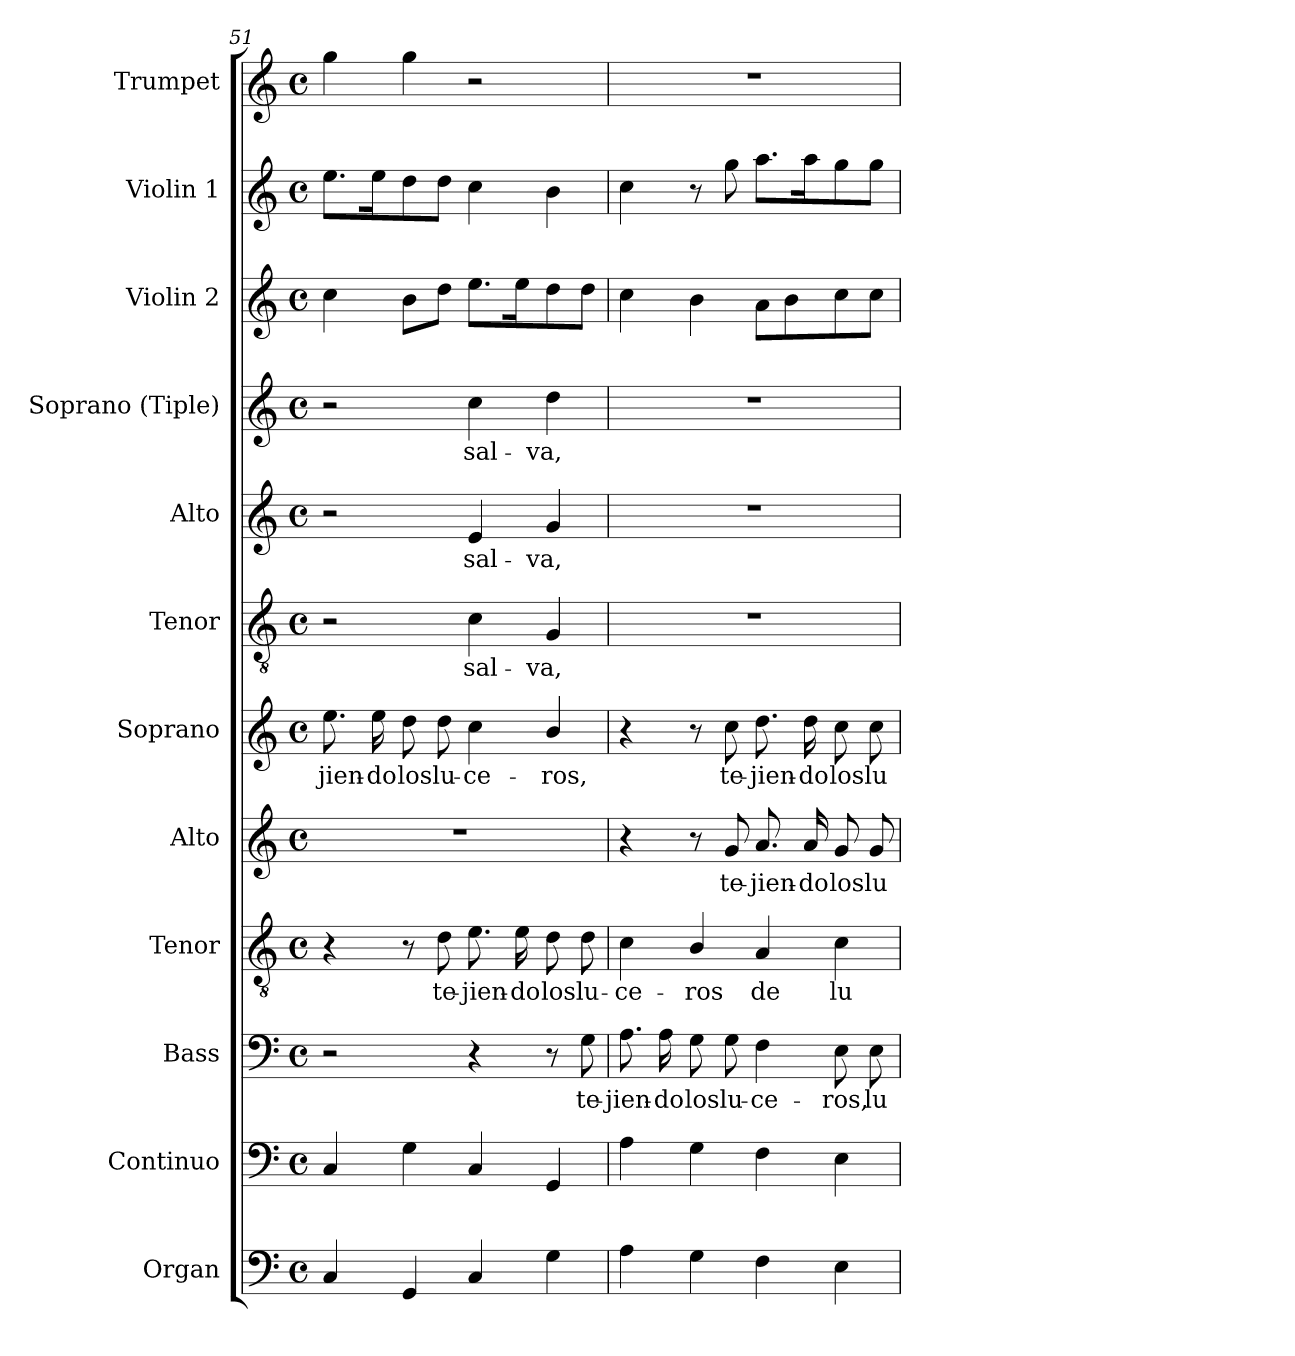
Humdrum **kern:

**kern	**kern	**kern	**text	**kern	**text	**kern	**text	**kern	**text	**kern	**text	**kern	**text	**kern	**text	**kern	**kern	**kern
*part12	*part11	*part10	*part10	*part9	*part9	*part8	*part8	*part7	*part7	*part6	*part6	*part5	*part5	*part4	*part4	*part3	*part2	*part1
*staff12	*staff11	*staff10	*staff10	*staff9	*staff9	*staff8	*staff8	*staff7	*staff7	*staff6	*staff6	*staff5	*staff5	*staff4	*staff4	*staff3	*staff2	*staff1
*I"Organ	*I"Continuo	*I"Bass	*	*I"Tenor	*	*I"Alto	*	*I"Soprano	*	*I"Tenor	*	*I"Alto	*	*I"Soprano (Tiple)	*	*I"Violin 2	*I"Violin 1	*I"Trumpet
*I'Org.	*I'Cont.	*I'B.	*	*I'T.	*	*I'A.	*	*I'S.	*	*I'T.	*	*I'A.	*	*I'S.	*	*I'Vln. 2	*I'Vln. 1	*I'Tpt.
*clefF4	*clefF4	*clefF4	*	*clefGv2	*	*clefG2	*	*clefG2	*	*clefGv2	*	*clefG2	*	*clefG2	*	*clefG2	*clefG2	*clefG2
*	*	*	*	*ITrd7c12	*	*	*	*	*	*ITrd7c12	*	*	*	*	*	*	*	*
*k[]	*k[]	*k[]	*	*k[]	*	*k[]	*	*k[]	*	*k[]	*	*k[]	*	*k[]	*	*k[]	*k[]	*k[]
*C:	*C:	*C:	*	*C:	*	*C:	*	*C:	*	*C:	*	*C:	*	*C:	*	*C:	*C:	*C:
*M4/4	*M4/4	*M4/4	*	*M4/4	*	*M4/4	*	*M4/4	*	*M4/4	*	*M4/4	*	*M4/4	*	*M4/4	*M4/4	*M4/4
*met(c)	*met(c)	*met(c)	*	*met(c)	*	*met(c)	*	*met(c)	*	*met(c)	*	*met(c)	*	*met(c)	*	*met(c)	*met(c)	*met(c)
=51	=51	=51	=51	=51	=51	=51	=51	=51	=51	=51	=51	=51	=51	=51	=51	=51	=51	=51
!	!	!	!	!	!	!	!	!	!LO:LY:b:color=#000000	!	!	!	!	!	!	!	!	!
4Ci/	4Ci/	2r	.	4r	.	1r	.	8.eei\	-jien-	2r	.	2r	.	2r	.	4cci\	8.eei\L	4ggi\
!	!	!	!	!	!	!	!	!	!LO:LY:b:color=#000000	!	!	!	!	!	!	!	!	!
.	.	.	.	.	.	.	.	16eei\	-do	.	.	.	.	.	.	.	16eei\k	.
!	!	!	!	!	!	!	!	!	!LO:LY:b:color=#000000	!	!	!	!	!	!	!	!	!
4GGi/	4Gi\	.	.	8r	.	.	.	8ddi\	los	.	.	.	.	.	.	8bi\L	8ddi\	4ggi\
!	!	!	!	!	!LO:LY:b:color=#000000	!	!	!	!	!	!	!	!	!	!	!	!	!
!	!	!	!	!	!	!	!	!	!LO:LY:b:color=#000000	!	!	!	!	!	!	!	!	!
.	.	.	.	8Di\	te-	.	.	8ddi\	lu-	.	.	.	.	.	.	8ddi\J	8ddi\J	.
!	!	!	!	!	!LO:LY:b:color=#000000	!	!	!	!	!	!	!	!	!	!	!	!	!
!	!	!	!	!	!	!	!	!	!LO:LY:b:color=#000000	!	!	!	!	!	!	!	!	!
!	!	!	!	!	!	!	!	!	!	!	!LO:LY:b:color=#000000	!	!	!	!	!	!	!
!	!	!	!	!	!	!	!	!	!	!	!	!	!LO:LY:b:color=#000000	!	!	!	!	!
!	!	!	!	!	!	!	!	!	!	!	!	!	!	!	!LO:LY:b:color=#000000	!	!	!
4Ci/	4Ci/	4r	.	8.Ei\	-jien-	.	.	4cci\	-ce-	4Ci\	sal-	4ei/	sal-	4cci\	sal-	8.eei\L	4cci\	2r
!	!	!	!	!	!LO:LY:b:color=#000000	!	!	!	!	!	!	!	!	!	!	!	!	!
.	.	.	.	16Ei\	-do	.	.	.	.	.	.	.	.	.	.	16eei\k	.	.
!	!	!	!	!	!LO:LY:b:color=#000000	!	!	!	!	!	!	!	!	!	!	!	!	!
!	!	!	!	!	!	!	!	!	!LO:LY:b:color=#000000	!	!	!	!	!	!	!	!	!
!	!	!	!	!	!	!	!	!	!	!	!LO:LY:b:color=#000000	!	!	!	!	!	!	!
!	!	!	!	!	!	!	!	!	!	!	!	!	!LO:LY:b:color=#000000	!	!	!	!	!
!	!	!	!	!	!	!	!	!	!	!	!	!	!	!	!LO:LY:b:color=#000000	!	!	!
4Gi\	4GGi/	8r	.	8Di\	los	.	.	4bi/	-ros,	4GGi/	-va,	4gi/	-va,	4ddi\	-va,	8ddi\	4bi\	.
!	!	!	!LO:LY:b:color=#000000	!	!	!	!	!	!	!	!	!	!	!	!	!	!	!
!	!	!	!	!	!LO:LY:b:color=#000000	!	!	!	!	!	!	!	!	!	!	!	!	!
.	.	8Gi\	te-	8Di\	lu-	.	.	.	.	.	.	.	.	.	.	8ddi\J	.	.
!!LO:PB:g=z
=52	=52	=52	=52	=52	=52	=52	=52	=52	=52	=52	=52	=52	=52	=52	=52	=52	=52	=52
!	!	!	!LO:LY:b:color=#000000	!	!	!	!	!	!	!	!	!	!	!	!	!	!	!
!	!	!	!	!	!LO:LY:b:color=#000000	!	!	!	!	!	!	!	!	!	!	!	!	!
4Ai\	4Ai\	8.Ai\	-jien-	4Ci\	-ce-	4r	.	4r	.	1r	.	1r	.	1r	.	4cci\	4cci\	1r
!	!	!	!LO:LY:b:color=#000000	!	!	!	!	!	!	!	!	!	!	!	!	!	!	!
.	.	16Ai\	-do	.	.	.	.	.	.	.	.	.	.	.	.	.	.	.
!	!	!	!LO:LY:b:color=#000000	!	!	!	!	!	!	!	!	!	!	!	!	!	!	!
!	!	!	!	!	!LO:LY:b:color=#000000	!	!	!	!	!	!	!	!	!	!	!	!	!
4Gi\	4Gi\	8Gi\	los	4BBi/	-ros	8r	.	8r	.	.	.	.	.	.	.	4bi\	8r	.
!	!	!	!LO:LY:b:color=#000000	!	!	!	!	!	!	!	!	!	!	!	!	!	!	!
!	!	!	!	!	!	!	!LO:LY:b:color=#000000	!	!	!	!	!	!	!	!	!	!	!
!	!	!	!	!	!	!	!	!	!LO:LY:b:color=#000000	!	!	!	!	!	!	!	!	!
.	.	8Gi\	lu-	.	.	8gi/	te-	8cci\	te-	.	.	.	.	.	.	.	8ggi\	.
!	!	!	!LO:LY:b:color=#000000	!	!	!	!	!	!	!	!	!	!	!	!	!	!	!
!	!	!	!	!	!LO:LY:b:color=#000000	!	!	!	!	!	!	!	!	!	!	!	!	!
!	!	!	!	!	!	!	!LO:LY:b:color=#000000	!	!	!	!	!	!	!	!	!	!	!
!	!	!	!	!	!	!	!	!	!LO:LY:b:color=#000000	!	!	!	!	!	!	!	!	!
4Fi\	4Fi\	4Fi\	-ce-	4AAi/	de	8.ai/	-jien-	8.ddi\	-jien-	.	.	.	.	.	.	8ai\L	8.aai\L	.
.	.	.	.	.	.	.	.	.	.	.	.	.	.	.	.	8bi\	.	.
!	!	!	!	!	!	!	!LO:LY:b:color=#000000	!	!	!	!	!	!	!	!	!	!	!
!	!	!	!	!	!	!	!	!	!LO:LY:b:color=#000000	!	!	!	!	!	!	!	!	!
.	.	.	.	.	.	16ai/	-do	16ddi\	-do	.	.	.	.	.	.	.	16aai\k	.
!	!	!	!LO:LY:b:color=#000000	!	!	!	!	!	!	!	!	!	!	!	!	!	!	!
!	!	!	!	!	!LO:LY:b:color=#000000	!	!	!	!	!	!	!	!	!	!	!	!	!
!	!	!	!	!	!	!	!LO:LY:b:color=#000000	!	!	!	!	!	!	!	!	!	!	!
!	!	!	!	!	!	!	!	!	!LO:LY:b:color=#000000	!	!	!	!	!	!	!	!	!
4Ei\	4Ei\	8Ei\	-ros,	4Ci\	lu-	8gi/	los	8cci\	los	.	.	.	.	.	.	8cci\	8ggi\	.
!	!	!	!LO:LY:b:color=#000000	!	!	!	!	!	!	!	!	!	!	!	!	!	!	!
!	!	!	!	!	!	!	!LO:LY:b:color=#000000	!	!	!	!	!	!	!	!	!	!	!
!	!	!	!	!	!	!	!	!	!LO:LY:b:color=#000000	!	!	!	!	!	!	!	!	!
.	.	8Ei\	lu-	.	.	8gi/	lu-	8cci\	lu-	.	.	.	.	.	.	8cci\J	8ggi\J	.
=	=	=	=	=	=	=	=	=	=	=	=	=	=	=	=	=	=	=
*-	*-	*-	*-	*-	*-	*-	*-	*-	*-	*-	*-	*-	*-	*-	*-	*-	*-	*-
